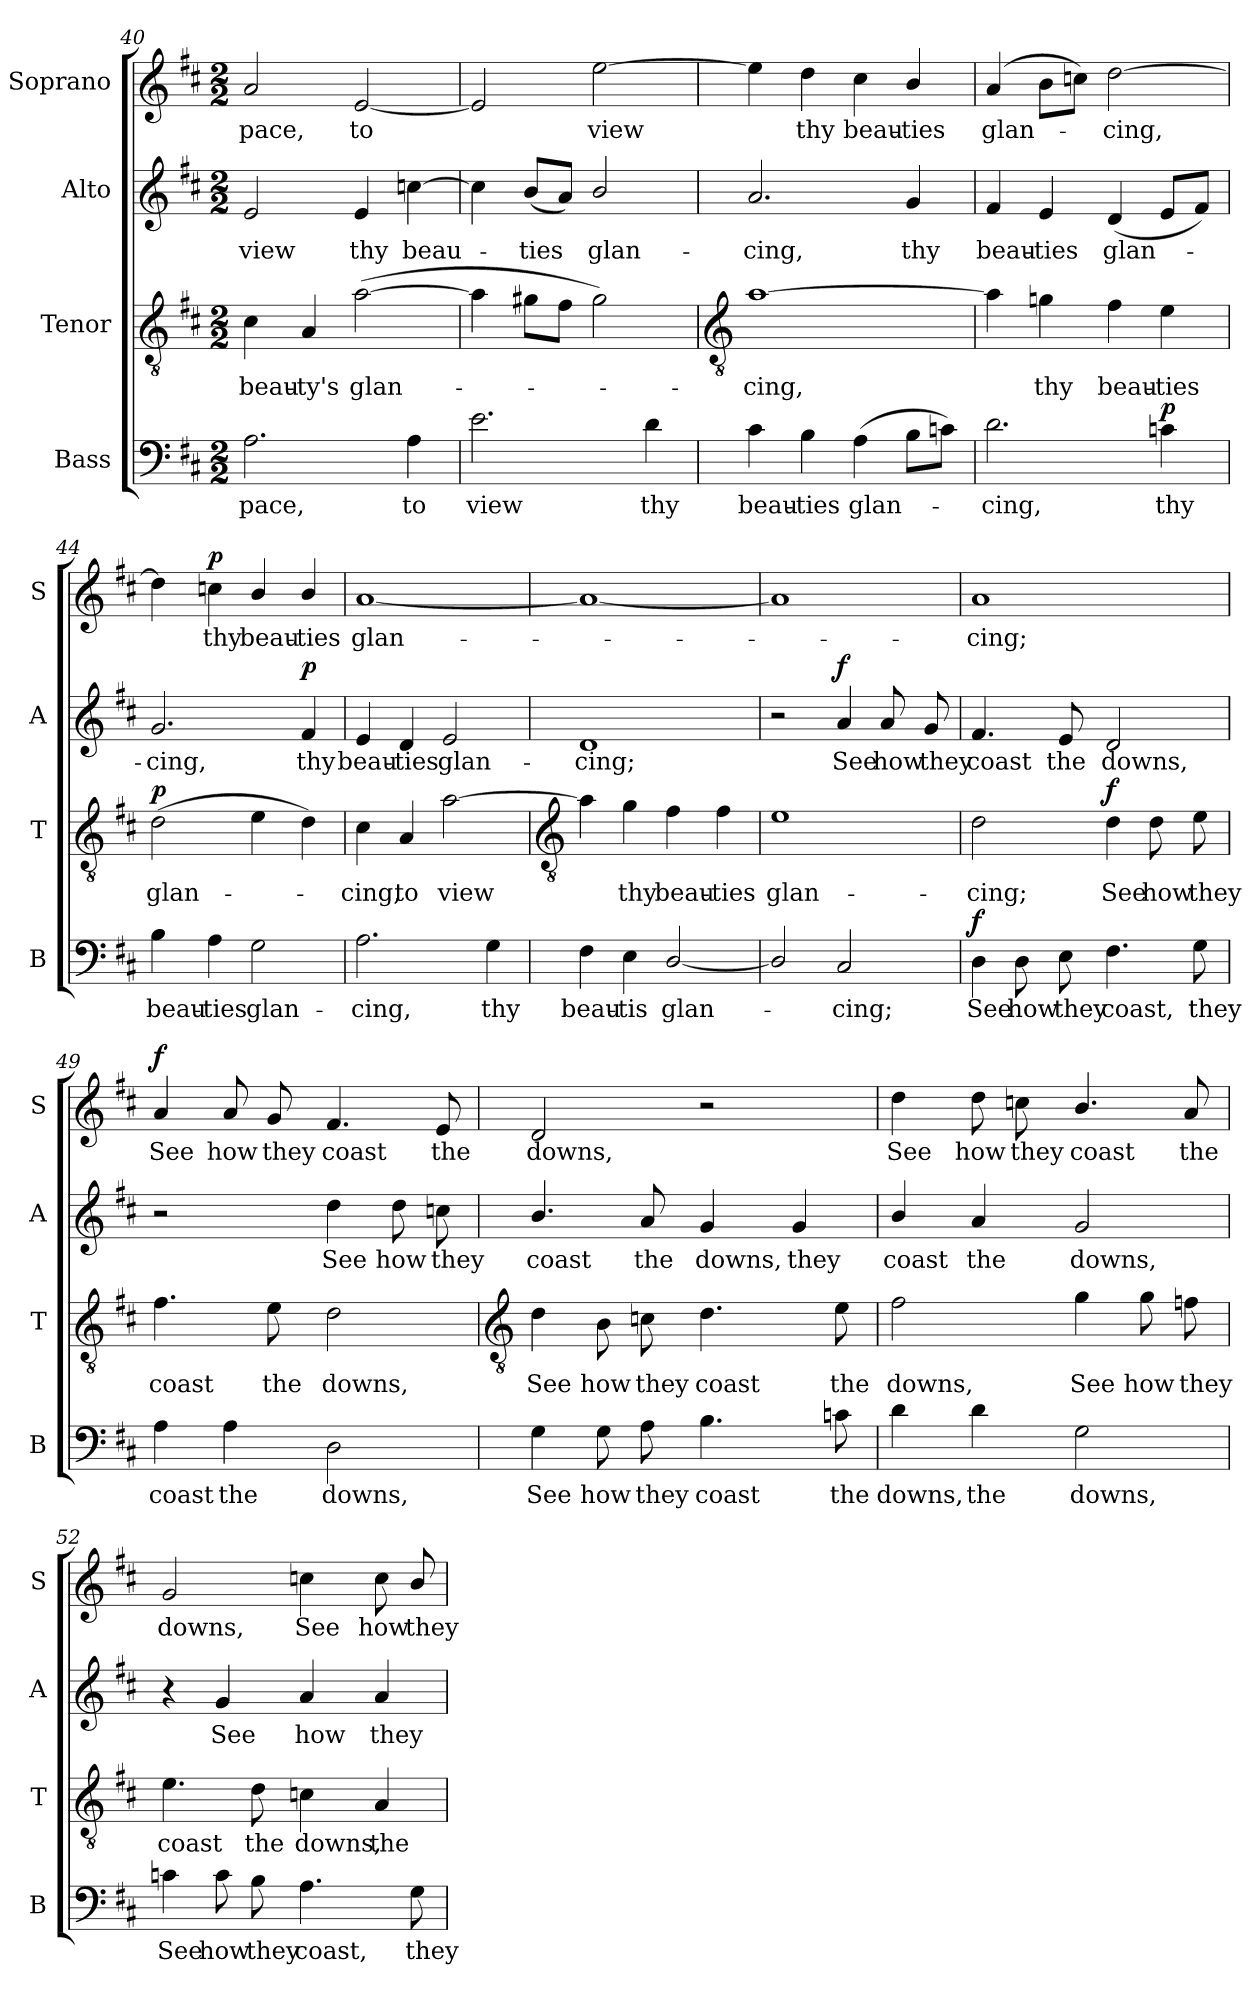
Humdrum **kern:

**kern	**text	**dynam	**kern	**text	**dynam	**kern	**text	**dynam	**kern	**text	**dynam
*part4	*part4	*part4	*part3	*part3	*part3	*part2	*part2	*part2	*part1	*part1	*part1
*staff4	*staff4	*staff4	*staff3	*staff3	*staff3	*staff2	*staff2	*staff2	*staff1	*staff1	*staff1
*I"Bass	*	*	*I"Tenor	*	*	*I"Alto	*	*	*I"Soprano	*	*
*I'B	*	*	*I'T	*	*	*I'A	*	*	*I'S	*	*
*clefF4	*	*	*clefGv2	*	*	*clefG2	*	*	*clefG2	*	*
*k[f#c#]	*	*	*k[f#c#]	*	*	*k[f#c#]	*	*	*k[f#c#]	*	*
*D:	*	*	*D:	*	*	*D:	*	*	*D:	*	*
*M2/2	*	*	*M2/2	*	*	*M2/2	*	*	*M2/2	*	*
=40	=40	=40	=40	=40	=40	=40	=40	=40	=40	=40	=40
!	!LO:LY:b	!	!	!LO:LY:b	!	!	!LO:LY:b	!	!	!LO:LY:b	!
2.A	-pace,	.	4c#	beau-	.	2e	view	.	2a	-pace,	.
!	!	!	!	!LO:LY:b	!	!	!	!	!	!	!
.	.	.	4A	-ty's	.	.	.	.	.	.	.
!	!	!	!	!LO:LY:b	!	!	!LO:LY:b	!	!	!LO:LY:b	!
.	.	.	(>[2a	glan-	.	4e	thy	.	[2e	to	.
!	!LO:LY:b	!	!	!	!	!	!LO:LY:b	!	!	!	!
4A	to	.	.	.	.	[4ccn	beau-	.	.	.	.
=41	=41	=41	=41	=41	=41	=41	=41	=41	=41	=41	=41
!	!LO:LY:b	!	!	!	!	!	!	!	!	!	!
2.e	view	.	4a]	.	.	4cc]	.	.	2e]	.	.
!	!	!	!	!	!	!	!LO:LY:b	!	!	!	!
.	.	.	8g#XL	.	.	(<8bL	ties	.	.	.	.
.	.	.	8f#J	.	.	8aJ)	.	.	.	.	.
!	!	!	!	!	!	!	!LO:LY:b	!	!	!LO:LY:b	!
.	.	.	2g#)	.	.	2b/	glan-	.	[2ee	view	.
!	!LO:LY:b	!	!	!	!	!	!	!	!	!	!
4d	thy	.	.	.	.	.	.	.	.	.	.
!!LO:LB:g=z
=42	=42	=42	=42	=42	=42	=42	=42	=42	=42	=42	=42
*	*	*	*clefGv2	*	*	*	*	*	*	*	*
!	!LO:LY:b	!	!	!LO:LY:b	!	!	!LO:LY:b	!	!	!	!
4c#	beau-	.	[1a	cing,	.	2.a	-cing,	.	4ee]	.	.
!	!LO:LY:b	!	!	!	!	!	!	!	!	!LO:LY:b	!
4B	-ties	.	.	.	.	.	.	.	4dd	thy	.
!	!LO:LY:b	!	!	!	!	!	!	!	!	!LO:LY:b	!
(>4A	glan-	.	.	.	.	.	.	.	4cc#	beau-	.
!	!	!	!	!	!	!	!LO:LY:b	!	!	!LO:LY:b	!
8BL	.	.	.	.	.	4g	thy	.	4b/	-ties	.
8cnJ)	.	.	.	.	.	.	.	.	.	.	.
=43	=43	=43	=43	=43	=43	=43	=43	=43	=43	=43	=43
!	!LO:LY:b	!	!	!	!	!	!LO:LY:b	!	!	!LO:LY:b	!
2.d	cing,	.	4a]	.	.	4f#	beau-	.	(>4a	glan-	.
!	!	!	!	!LO:LY:b	!	!	!LO:LY:b	!	!	!	!
.	.	.	4gn	thy	.	4e	-ties	.	8bL	.	.
.	.	.	.	.	.	.	.	.	8ccnJ)	.	.
!	!	!	!	!LO:LY:b	!	!	!LO:LY:b	!	!	!LO:LY:b	!
.	.	.	4f#	beau-	.	(<4d	glan-	.	[2dd	cing,	.
!	!LO:LY:b	!LO:DY:b	!	!LO:LY:b	!	!	!	!	!	!	!
4cn	thy	p	4e	-ties	.	8eL	.	.	.	.	.
.	.	.	.	.	.	8f#J)	.	.	.	.	.
=44	=44	=44	=44	=44	=44	=44	=44	=44	=44	=44	=44
!	!LO:LY:b	!	!	!LO:LY:b	!LO:DY:b	!	!LO:LY:b	!	!	!	!
4B	beau-	.	(>2d	glan-	p	2.g	cing,	.	4dd]	.	.
!	!LO:LY:b	!	!	!	!	!	!	!	!	!LO:LY:b	!LO:DY:b
4A	-ties	.	.	.	.	.	.	.	4ccn	thy	p
!	!LO:LY:b	!	!	!	!	!	!	!	!	!LO:LY:b	!
2G	glan-	.	4e	.	.	.	.	.	4b/	beau-	.
!	!	!	!	!	!	!	!LO:LY:b	!LO:DY:b	!	!LO:LY:b	!
.	.	.	4d)	.	.	4f#	thy	p	4b/	-ties	.
=45	=45	=45	=45	=45	=45	=45	=45	=45	=45	=45	=45
!	!LO:LY:b	!	!	!LO:LY:b	!	!	!LO:LY:b	!	!	!LO:LY:b	!
2.A	-cing,	.	4c#	cing,	.	4e	beau-	.	[1a	glan-	.
!	!	!	!	!LO:LY:b	!	!	!LO:LY:b	!	!	!	!
.	.	.	4A	to	.	4d	-ties	.	.	.	.
!	!	!	!	!LO:LY:b	!	!	!LO:LY:b	!	!	!	!
.	.	.	[2a	view	.	2e	glan-	.	.	.	.
!	!LO:LY:b	!	!	!	!	!	!	!	!	!	!
4G	thy	.	.	.	.	.	.	.	.	.	.
!!LO:LB:g=z
=46	=46	=46	=46	=46	=46	=46	=46	=46	=46	=46	=46
*	*	*	*clefGv2	*	*	*	*	*	*	*	*
!	!LO:LY:b	!	!	!	!	!	!LO:LY:b	!	!	!	!
4F#	beau-	.	4a]	.	.	1d	-cing;	.	1a_	.	.
!	!LO:LY:b	!	!	!LO:LY:b	!	!	!	!	!	!	!
4E	-tis	.	4g	thy	.	.	.	.	.	.	.
!	!LO:LY:b	!	!	!LO:LY:b	!	!	!	!	!	!	!
[2D/	glan-	.	4f#	beau-	.	.	.	.	.	.	.
!	!	!	!	!LO:LY:b	!	!	!	!	!	!	!
.	.	.	4f#	-ties	.	.	.	.	.	.	.
=47	=47	=47	=47	=47	=47	=47	=47	=47	=47	=47	=47
!	!	!	!	!LO:LY:b	!	!	!	!	!	!	!
2D/]	.	.	1e	glan-	.	2r	.	.	1a]	.	.
!	!LO:LY:b	!	!	!	!	!	!LO:LY:b	!LO:DY:b	!	!	!
2C#	cing;	.	.	.	.	4a	See	f	.	.	.
!	!	!	!	!	!	!	!LO:LY:b	!	!	!	!
.	.	.	.	.	.	8a	how	.	.	.	.
!	!	!	!	!	!	!	!LO:LY:b	!	!	!	!
.	.	.	.	.	.	8g	they	.	.	.	.
=48	=48	=48	=48	=48	=48	=48	=48	=48	=48	=48	=48
!	!LO:LY:b	!LO:DY:b	!	!LO:LY:b	!	!	!LO:LY:b	!	!	!LO:LY:b	!
4D	See	f	2d	-cing;	.	4.f#	coast	.	1a	cing;	.
!	!LO:LY:b	!	!	!	!	!	!	!	!	!	!
8D	how	.	.	.	.	.	.	.	.	.	.
!	!LO:LY:b	!	!	!	!	!	!LO:LY:b	!	!	!	!
8E	they	.	.	.	.	8e	the	.	.	.	.
!	!LO:LY:b	!	!	!LO:LY:b	!LO:DY:b	!	!LO:LY:b	!	!	!	!
4.F#	coast,	.	4d	See	f	2d	downs,	.	.	.	.
!	!	!	!	!LO:LY:b	!	!	!	!	!	!	!
.	.	.	8d	how	.	.	.	.	.	.	.
!	!LO:LY:b	!	!	!LO:LY:b	!	!	!	!	!	!	!
8G	they	.	8e	they	.	.	.	.	.	.	.
=49	=49	=49	=49	=49	=49	=49	=49	=49	=49	=49	=49
!	!LO:LY:b	!	!	!LO:LY:b	!	!	!	!	!	!LO:LY:b	!LO:DY:b
4A	coast	.	4.f#	coast	.	2r	.	.	4a	See	f
!	!LO:LY:b	!	!	!	!	!	!	!	!	!LO:LY:b	!
4A	the	.	.	.	.	.	.	.	8a	how	.
!	!	!	!	!LO:LY:b	!	!	!	!	!	!LO:LY:b	!
.	.	.	8e	the	.	.	.	.	8g	they	.
!	!LO:LY:b	!	!	!LO:LY:b	!	!	!LO:LY:b	!	!	!LO:LY:b	!
2D	downs,	.	2d	downs,	.	4dd	See	.	4.f#	coast	.
!	!	!	!	!	!	!	!LO:LY:b	!	!	!	!
.	.	.	.	.	.	8dd	how	.	.	.	.
!	!	!	!	!	!	!	!LO:LY:b	!	!	!LO:LY:b	!
.	.	.	.	.	.	8ccn	they	.	8e	the	.
!!LO:LB:g=z
=50	=50	=50	=50	=50	=50	=50	=50	=50	=50	=50	=50
*	*	*	*clefGv2	*	*	*	*	*	*	*	*
!	!LO:LY:b	!	!	!LO:LY:b	!	!	!LO:LY:b	!	!	!LO:LY:b	!
4G	See	.	4d	See	.	4.b/	coast	.	2d	downs,	.
!	!LO:LY:b	!	!	!LO:LY:b	!	!	!	!	!	!	!
8G	how	.	8B	how	.	.	.	.	.	.	.
!	!LO:LY:b	!	!	!LO:LY:b	!	!	!LO:LY:b	!	!	!	!
8A	they	.	8cn	they	.	8a	the	.	.	.	.
!	!LO:LY:b	!	!	!LO:LY:b	!	!	!LO:LY:b	!	!	!	!
4.B	coast	.	4.d	coast	.	4g	downs,	.	2r	.	.
!	!	!	!	!	!	!	!LO:LY:b	!	!	!	!
.	.	.	.	.	.	4g	they	.	.	.	.
!	!LO:LY:b	!	!	!LO:LY:b	!	!	!	!	!	!	!
8cn	the	.	8e	the	.	.	.	.	.	.	.
=51	=51	=51	=51	=51	=51	=51	=51	=51	=51	=51	=51
!	!LO:LY:b	!	!	!LO:LY:b	!	!	!LO:LY:b	!	!	!LO:LY:b	!
4d	downs,	.	2f#	downs,	.	4b/	coast	.	4dd	See	.
!	!LO:LY:b	!	!	!	!	!	!LO:LY:b	!	!	!LO:LY:b	!
4d	the	.	.	.	.	4a	the	.	8dd	how	.
!	!	!	!	!	!	!	!	!	!	!LO:LY:b	!
.	.	.	.	.	.	.	.	.	8ccn	they	.
!	!LO:LY:b	!	!	!LO:LY:b	!	!	!LO:LY:b	!	!	!LO:LY:b	!
2G	downs,	.	4g	See	.	2g	downs,	.	4.b/	coast	.
!	!	!	!	!LO:LY:b	!	!	!	!	!	!	!
.	.	.	8g	how	.	.	.	.	.	.	.
!	!	!	!	!LO:LY:b	!	!	!	!	!	!LO:LY:b	!
.	.	.	8fn	they	.	.	.	.	8a	the	.
=52	=52	=52	=52	=52	=52	=52	=52	=52	=52	=52	=52
!	!LO:LY:b	!	!	!LO:LY:b	!	!	!	!	!	!LO:LY:b	!
4cn	See	.	4.e	coast	.	4r	.	.	2g	downs,	.
!	!LO:LY:b	!	!	!	!	!	!LO:LY:b	!	!	!	!
8c	how	.	.	.	.	4g	See	.	.	.	.
!	!LO:LY:b	!	!	!LO:LY:b	!	!	!	!	!	!	!
8B	they	.	8d	the	.	.	.	.	.	.	.
!	!LO:LY:b	!	!	!LO:LY:b	!	!	!LO:LY:b	!	!	!LO:LY:b	!
4.A	coast,	.	4cn	downs,	.	4a	how	.	4ccn	See	.
!	!	!	!	!LO:LY:b	!	!	!LO:LY:b	!	!	!LO:LY:b	!
.	.	.	4A	the	.	4a	they	.	8cc	how	.
!	!LO:LY:b	!	!	!	!	!	!	!	!	!LO:LY:b	!
8G	they	.	.	.	.	.	.	.	8b/	they	.
=	=	=	=	=	=	=	=	=	=	=	=
*-	*-	*-	*-	*-	*-	*-	*-	*-	*-	*-	*-
